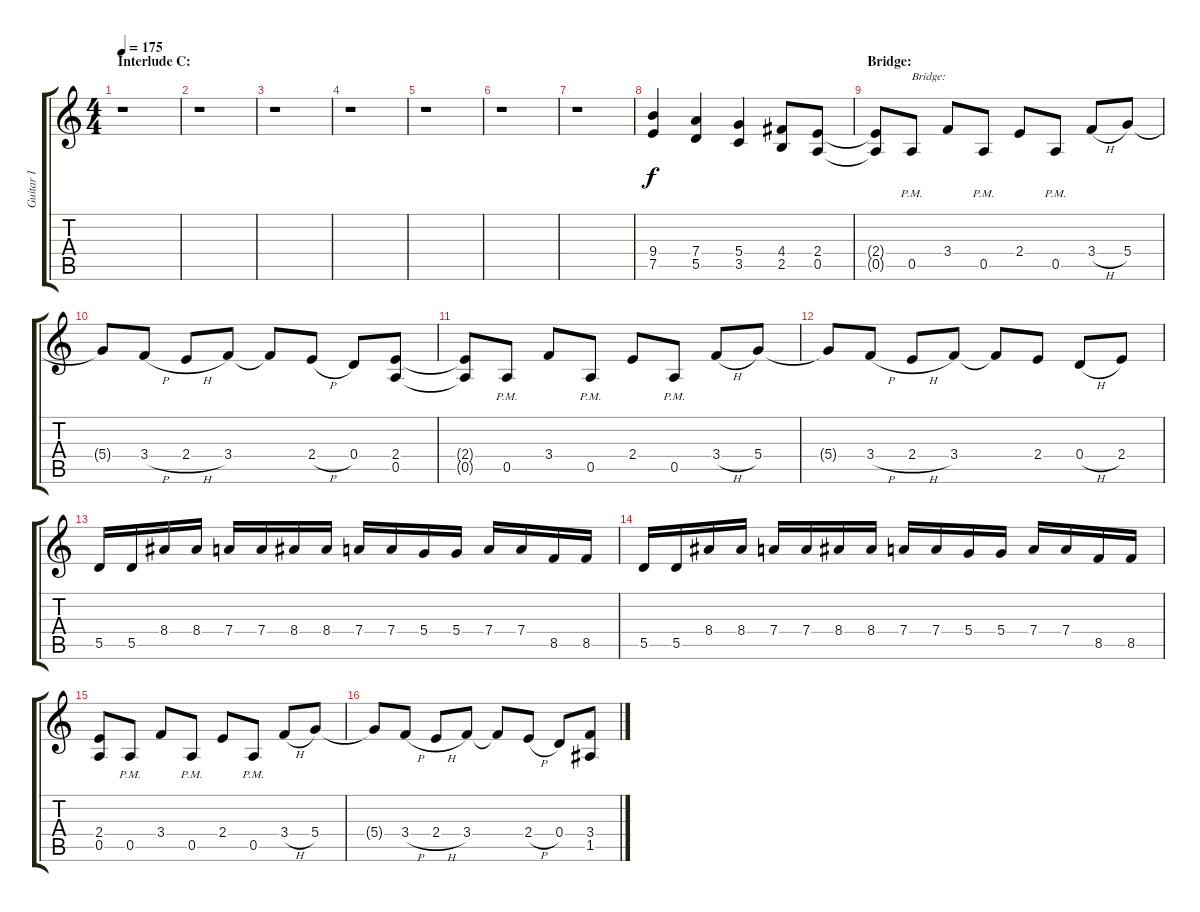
\track ("Guitar I" "Guitar I") {instrument distortionguitar}
\staff {score tabs}
\tuning (E4 B3 G3 D3 A2 E2) {hide}
\ts (4 4)
\section ("" "Interlude C:")
\tempo 175
\clef g2
\ks c
r.1{dy f} |
r.1 |
r.1 |
r.1 |
r.1 |
r.1 |
r.1 |
(9.4 7.5).4 (7.4 5.5).4 (5.4 3.5).4 (4.4 2.5).8 (2.4 0.5).8 |
\section ("" "Bridge:")
(2.4{t} 0.5{t}).8 0.5{pm}.8{txt "Bridge:"} 3.4.8 0.5{pm}.8 2.4.8 0.5{pm}.8 3.4{h}.8 5.4.8 |
5.4{t}.8 3.4{h}.8 2.4{h}.8 3.4.8 3.4{t}.8 2.4{h}.8 0.4.8 (2.4 0.5).8 |
(2.4{t} 0.5{t}).8 0.5{pm}.8 3.4.8 0.5{pm}.8 2.4.8 0.5{pm}.8 3.4{h}.8 5.4.8 |
5.4{t}.8 3.4{h}.8 2.4{h}.8 3.4.8 3.4{t}.8 2.4.8 0.4{h}.8 2.4.8 |
5.5.16 5.5.16 8.4.16 8.4.16 7.4.16 7.4.16 8.4.16 8.4.16 7.4.16 7.4.16 5.4.16 5.4.16 7.4.16 7.4.16 8.5.16 8.5.16 |
5.5.16 5.5.16 8.4.16 8.4.16 7.4.16 7.4.16 8.4.16 8.4.16 7.4.16 7.4.16 5.4.16 5.4.16 7.4.16 7.4.16 8.5.16 8.5.16 |
(2.4 0.5).8 0.5{pm}.8 3.4.8 0.5{pm}.8 2.4.8 0.5{pm}.8 3.4{h}.8 5.4.8 |
5.4{t}.8 3.4{h}.8 2.4{h}.8 3.4.8 3.4{t}.8 2.4{h}.8 0.4.8 (3.4 1.5).8
